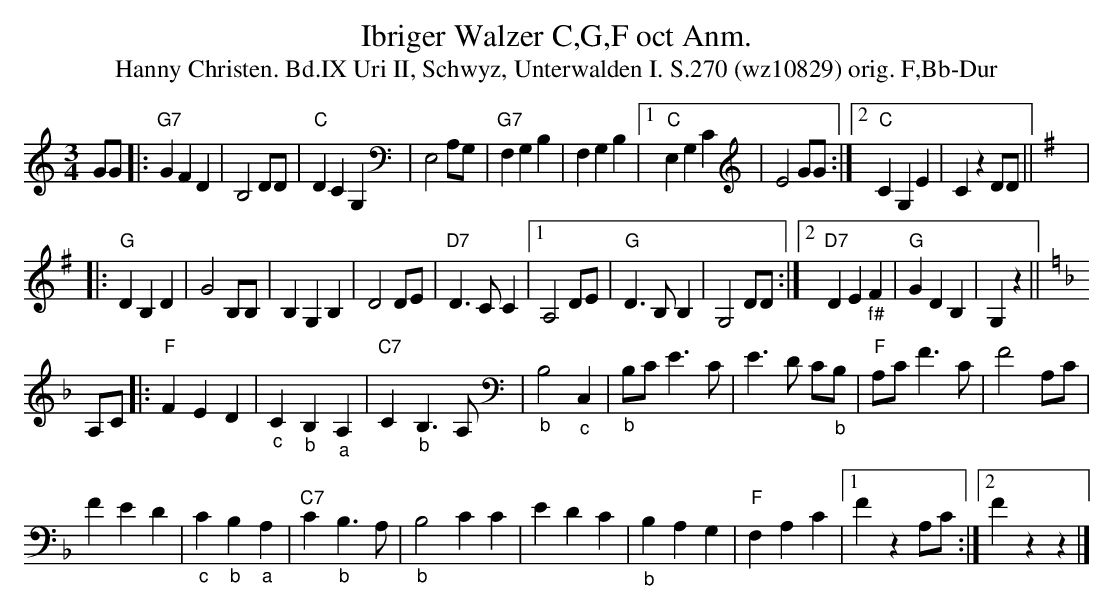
X:1
T:Ibriger Walzer C,G,F oct Anm.
T:Hanny Christen. Bd.IX Uri II, Schwyz, Unterwalden I. S.270 (wz10829) orig. F,Bb-Dur
M:3/4
L:1/4
K:Cmaj
G/2G/2 |: "G7"GFD | B,2 D/2D/2 | "C"DCG, | E,2 A,/2G,/2 | "G7"F,G,B, | F,G,B, |1 "C"E,G,C | E2 G/2G/2 :|2 "C"CG,E | C z D/2D/2 ||[K:Gmaj] |:
"G"DB,D | G2 B,/2B,/2 | B,G,B, | D2 D/2E/2 | "D7"D>C C |1 A,2 D/2E/2 | "G"D>B, B, | G,2 D/2D/2 :|2 "D7"DE"_f#"F | "G"GDB, | G, z || [K:Fmaj]
A,/2C/2 |: "F"FED | "_c"C"_b"B,"_a"A, | "C7"C"_b"B,>A, | "_b"B,2 "_c"C, | "_b"B,/2C/2 E>C | E>D C/2"_b"B,/2 | "F"A,/2C/2 F>C | F2 A,/2C/2 |
FED | "_c"C"_b"B,"_a"A, | "C7"C"_b"B,>A, | "_b"B,2CC | EDC | "_b"B,A,G, | "F"F,A,C |1 F z A,/2C/2 :|2 F zz |]
